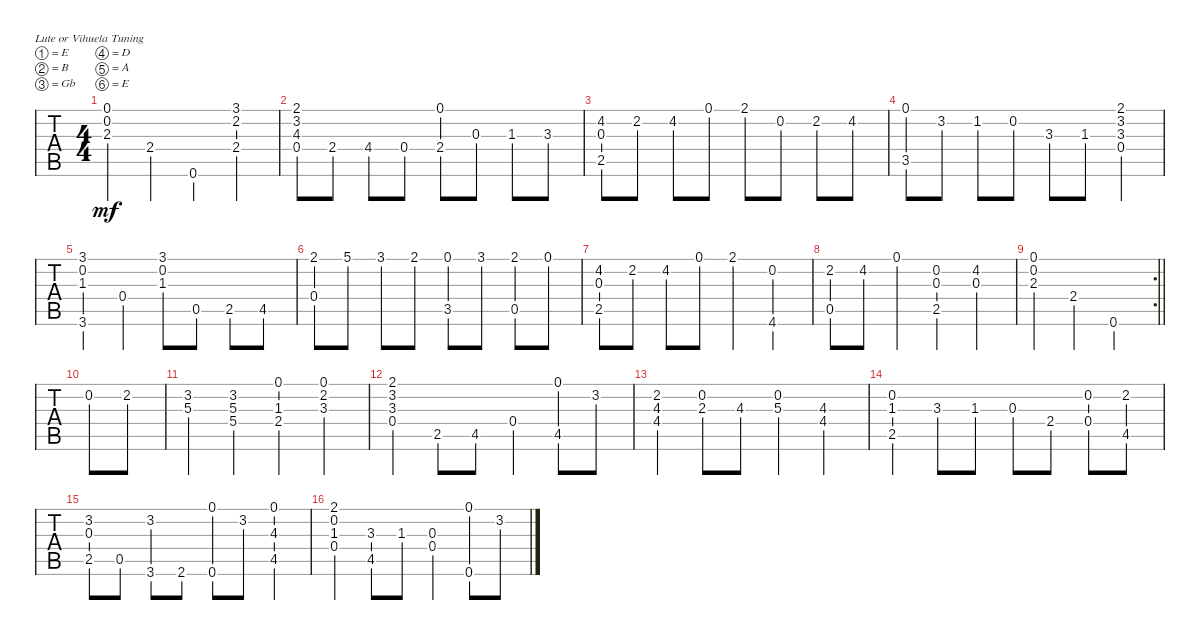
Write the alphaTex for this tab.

\bracketExtendMode groupsimilarinstruments
\singleTrackTrackNamePolicy hidden
\multiTrackTrackNamePolicy hidden
\firstSystemTrackNameOrientation horizontal
\otherSystemsTrackNameOrientation horizontal
\track ("Track 1" "Track 1") {instrument acousticguitarsteel}
\staff {tabs}
\tuning (E4 B3 Gb3 D3 A2 E2)
\ts (4 4)
\tempo (120 hide)
\clef g2
\scale
1.13241
\ks c
(0.1 0.2 2.3).4{dy mf} 2.4.4 0.6.4 (3.1 2.2 2.4).4 |
\scale
0.955864 (2.1 3.2 4.3 0.4).8 2.4.8 4.4.8 0.4.8 (0.1 2.4).8 0.3.8 1.3.8 3.3.8 |
\scale
0.955864 (4.2 0.3 2.5).8 2.2.8 4.2.8 0.1.8 2.1.8 0.2.8 2.2.8 4.2.8 |
\scale
0.955864 (0.1 3.5).8 3.2.8 1.2.8 0.2.8 3.3.8 1.3.8 (2.1 3.2 3.3 0.4).4 |
\scale
1.13241 (3.1 0.2 1.3 3.6).4 0.4.4 (3.1 0.2 1.3).8 0.5.8 2.5.8 4.5.8 |
\scale
0.955864 (2.1 0.4).8 5.1.8 3.1.8 2.1.8 (0.1 3.5).8 3.1.8 (2.1 0.5).8 0.1.8 |
\scale
0.955864 (4.2 0.3 2.5).8 2.2.8 4.2.8 0.1.8 2.1.4 (0.2 4.6).4 |
\scale
0.955864 (2.2 0.5).8 4.2.8 0.1.4 (0.2 0.3 2.5).4 (4.2 0.3).4 |
\rc 2
\scale
1.13241
\barLineRight lightlight
(0.1 0.2 2.3).4 2.4.4 0.6.4 |
\scale
0.552789 0.2.8 2.2.8 |
\scale
1.3582 (3.2 5.3).4 (3.2 5.3 5.4).4 (0.1 1.3 2.4).4 (0.1 2.2 3.3).4 |
\scale
0.955864 (2.1 3.2 3.3 0.4).4 2.5.8 4.5.8 0.4.4 (0.1 4.5).8 3.2.8 |
\scale
1.13241 (2.2 4.3 4.4).4 (0.2 2.3).8 4.3.8 (0.2 5.3).4 (4.3 4.4).4 |
\scale
0.955864 (0.2 1.3 2.5).4 3.3.8 1.3.8 0.3.8 2.4.8 (0.2 0.4).8 (2.2 4.5).8 |
\scale
0.955864 (3.2 0.3 2.5).8 0.5.8 (3.2 3.6).8 2.6.8 (0.1 0.6).8 3.2.8 (0.1 4.3 4.5).4 |
\scale
0.955864 (2.1 0.2 1.3 0.4).4 (3.3 4.5).8 1.3.8 (0.3 0.4).4 (0.1 0.6).8 3.2.8
